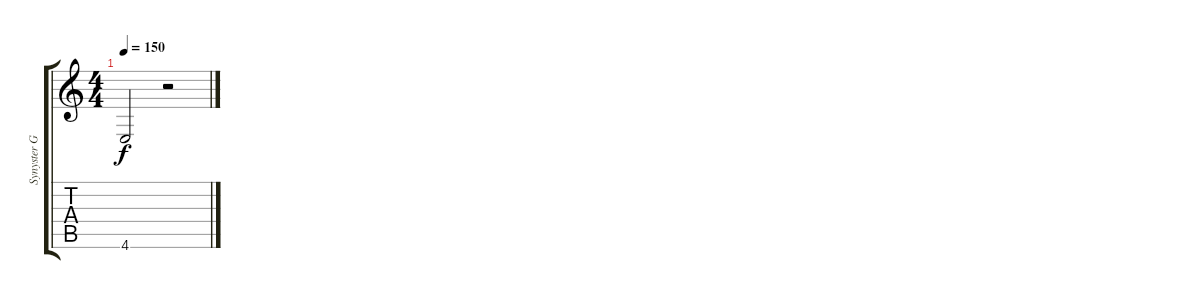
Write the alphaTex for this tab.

\track ("Synyster Gates" "Synyster G") {instrument distortionguitar}
\staff {score tabs}
\tuning (D4 A3 F3 C3 G2 C2) {hide}
\ts (4 4)
\tempo 150
\clef g2
\ks c
4.6.2{dy f} r.2
